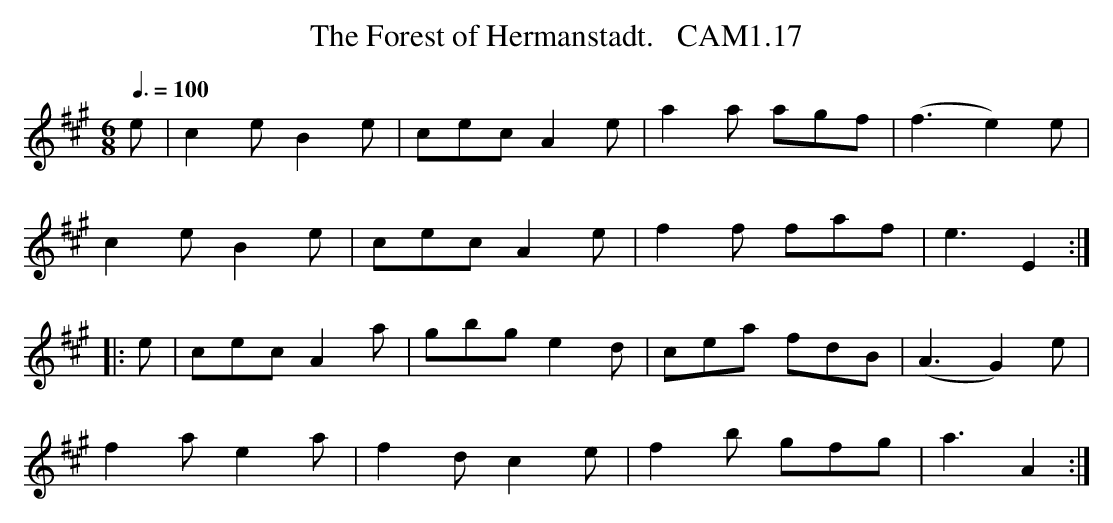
X:1
T:Forest of Hermanstadt.   CAM1.17, The
M:6/8
L:1/8
Q:3/8=100
K:A
e|c2e B2e|cec A2e|a2a agf|(f3 e2)e|
c2e B2e|cec A2e|f2f faf|e3 E2 :|
|: e|cec A2a|gbg e2d|cea fdB|(A3 G2)e|
f2a e2a|f2d c2e|f2b gfg|a3 A2 :|
